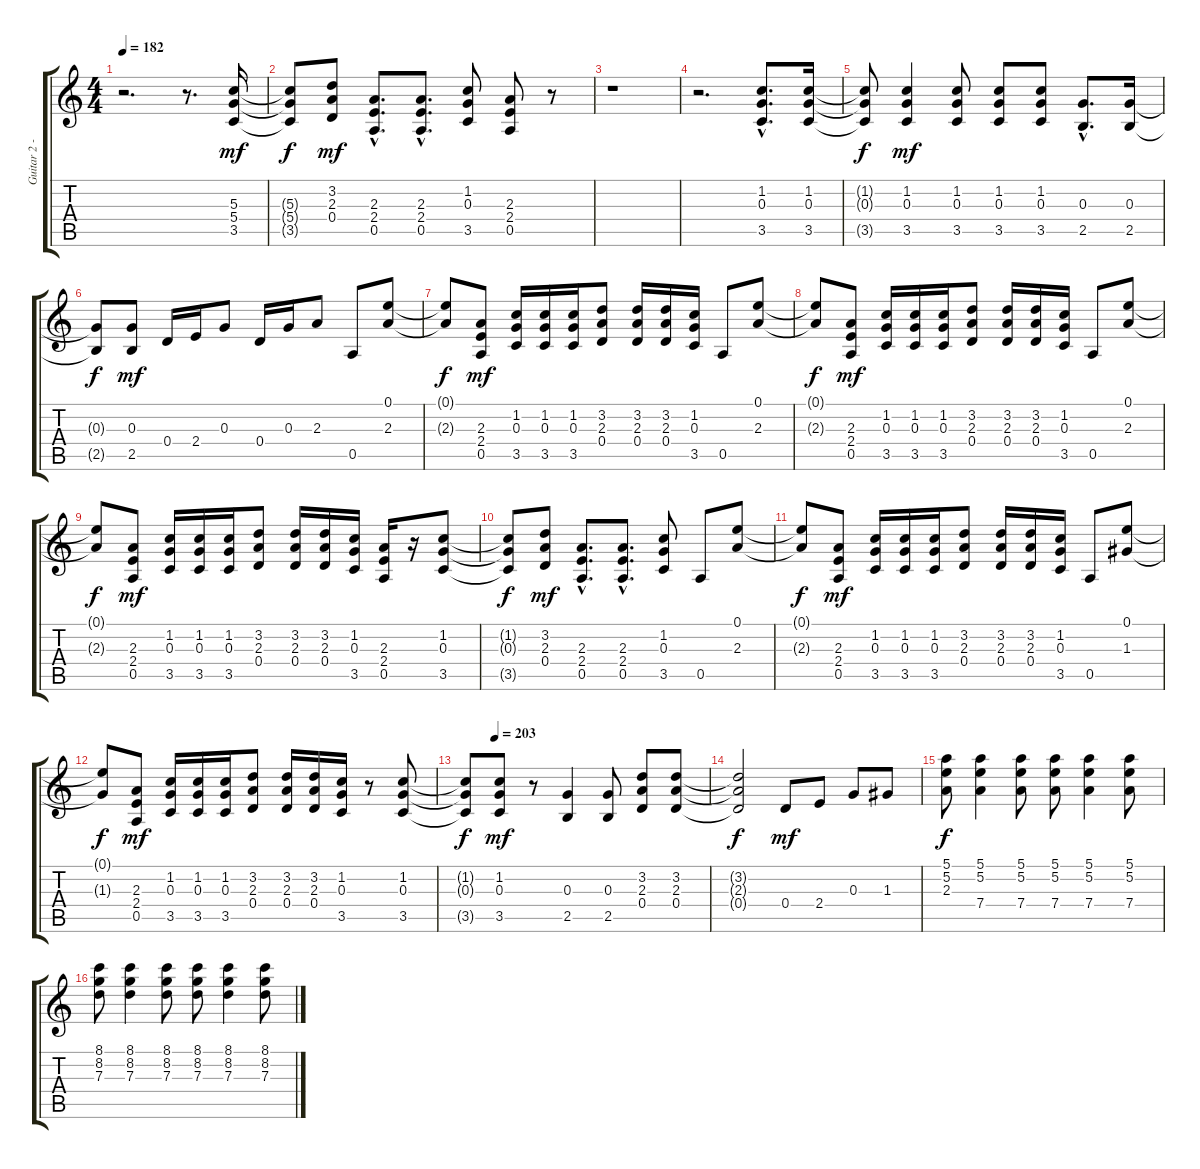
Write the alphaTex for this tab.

\track ("Guitar 2 - Eric Melvin" "Guitar 2 -") {instrument distortionguitar}
\staff {score tabs}
\tuning (E4 B3 G3 D3 A2 E2) {hide}
\ts (4 4)
\tempo 182
\clef g2
\ks c
r.2{d dy mf} r.8{d} (5.3 5.4 3.5).16 |
(5.3{t} 5.4{t} 3.5{t}).8{dy f} (3.2 2.3 0.4).8{dy mf} (2.3{hac} 2.4{hac} 0.5{hac}).8{d} (2.3{hac} 2.4{hac} 0.5{hac}).8{d} (1.2 0.3 3.5).8 (2.3 2.4 0.5).8 r.8 |
r.1 |
r.2{d} (1.2{hac} 0.3{hac} 3.5{hac}).8{d} (1.2 0.3 3.5).16 |
(1.2{t} 0.3{t} 3.5{t}).8{dy f} (1.2 0.3 3.5).4{dy mf} (1.2 0.3 3.5).8 (1.2 0.3 3.5).8 (1.2 0.3 3.5).8 (0.3{hac} 2.5{hac}).8{d} (0.3 2.5).16 |
(0.3{t} 2.5{t}).8{dy f} (0.3 2.5).8{dy mf} 0.4.16 2.4.16 0.3.8 0.4.16 0.3.16 2.3.8 0.5.8 (0.1 2.3).8 |
(0.1{t} 2.3{t}).8{dy f} (2.3 2.4 0.5).8{dy mf} (1.2 0.3 3.5).16 (1.2 0.3 3.5).16 (1.2 0.3 3.5).16 (3.2 2.3 0.4).8 (3.2 2.3 0.4).16 (3.2 2.3 0.4).16 (1.2 0.3 3.5).16 0.5.8 (0.1 2.3).8 |
(0.1{t} 2.3{t}).8{dy f} (2.3 2.4 0.5).8{dy mf} (1.2 0.3 3.5).16 (1.2 0.3 3.5).16 (1.2 0.3 3.5).16 (3.2 2.3 0.4).8 (3.2 2.3 0.4).16 (3.2 2.3 0.4).16 (1.2 0.3 3.5).16 0.5.8 (0.1 2.3).8 |
(0.1{t} 2.3{t}).8{dy f} (2.3 2.4 0.5).8{dy mf} (1.2 0.3 3.5).16 (1.2 0.3 3.5).16 (1.2 0.3 3.5).16 (3.2 2.3 0.4).8 (3.2 2.3 0.4).16 (3.2 2.3 0.4).16 (1.2 0.3 3.5).16 (2.3 2.4 0.5).16 r.16 (1.2 0.3 3.5).8 |
(1.2{t} 0.3{t} 3.5{t}).8{dy f} (3.2 2.3 0.4).8{dy mf} (2.3{hac} 2.4{hac} 0.5{hac}).8{d} (2.3{hac} 2.4{hac} 0.5{hac}).8{d} (1.2 0.3 3.5).8 0.5.8 (0.1 2.3).8 |
(0.1{t} 2.3{t}).8{dy f} (2.3 2.4 0.5).8{dy mf} (1.2 0.3 3.5).16 (1.2 0.3 3.5).16 (1.2 0.3 3.5).16 (3.2 2.3 0.4).8 (3.2 2.3 0.4).16 (3.2 2.3 0.4).16 (1.2 0.3 3.5).16 0.5.8 (0.1 1.3).8 |
(0.1{t} 1.3{t}).8{dy f} (2.3 2.4 0.5).8{dy mf} (1.2 0.3 3.5).16 (1.2 0.3 3.5).16 (1.2 0.3 3.5).16 (3.2 2.3 0.4).8 (3.2 2.3 0.4).16 (3.2 2.3 0.4).16 (1.2 0.3 3.5).16 r.8 (1.2 0.3 3.5).8 |
\tempo (203 0.125)
(1.2{t} 0.3{t} 3.5{t}).8{dy f} (1.2 0.3 3.5).8{dy mf} r.8 (0.3 2.5).4 (0.3 2.5).8 (3.2 2.3 0.4).8 (3.2 2.3 0.4).8 |
(3.2{t} 2.3{t} 0.4{t}).2{dy f} 0.4.8{dy mf} 2.4.8 0.3.8 1.3.8 |
(5.1 5.2 2.3).8{dy f} (5.1 5.2 7.4).4 (5.1 5.2 7.4).8 (5.1 5.2 7.4).8 (5.1 5.2 7.4).4 (5.1 5.2 7.4).8 |
(8.1 8.2 7.3).8 (8.1 8.2 7.3).4 (8.1 8.2 7.3).8 (8.1 8.2 7.3).8 (8.1 8.2 7.3).4 (8.1 8.2 7.3).8
